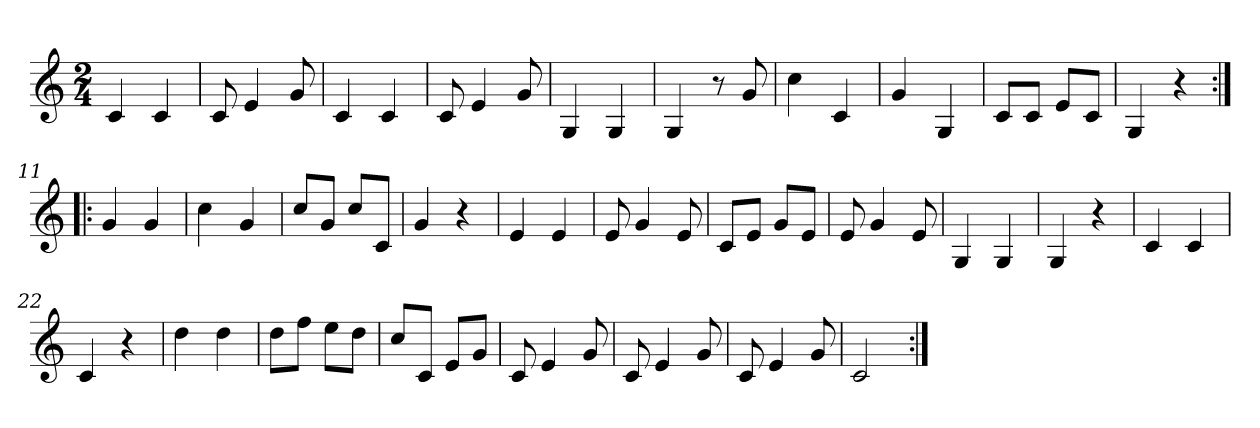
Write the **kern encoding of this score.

**kern
*part1
*staff1
*clefG2
*k[]
*C:
*M2/4
*MM120
=1
4c
4c
=2
8c
4e
8g
=3
4c
4c
=4
8c
4e
8g
=5
4G
4G
=6
4G
8r
8g
=7
4cc
4c
=8
4g
4G
=9
8c/L
8c/J
8e/L
8c/J
=10
4G
4r
=11:|!|:
4g
4g
=12
4cc
4g
=13
8cc/L
8g/J
8cc/L
8c/J
=14
4g
4r
=15
4e
4e
=16
8e
4g
8e
=17
8c/L
8e/J
8g/L
8e/J
=18
8e
4g
8e
=19
4G
4G
=20
4G
4r
=21
4c
4c
=22
4c
4r
=23
4dd
4dd
=24
8dd\L
8ff\J
8ee\L
8dd\J
=25
8cc/L
8c/J
8e/L
8g/J
=26
8c
4e
8g
=27
8c
4e
8g
=28
8c
4e
8g
=29
2c
=:|!
*-
